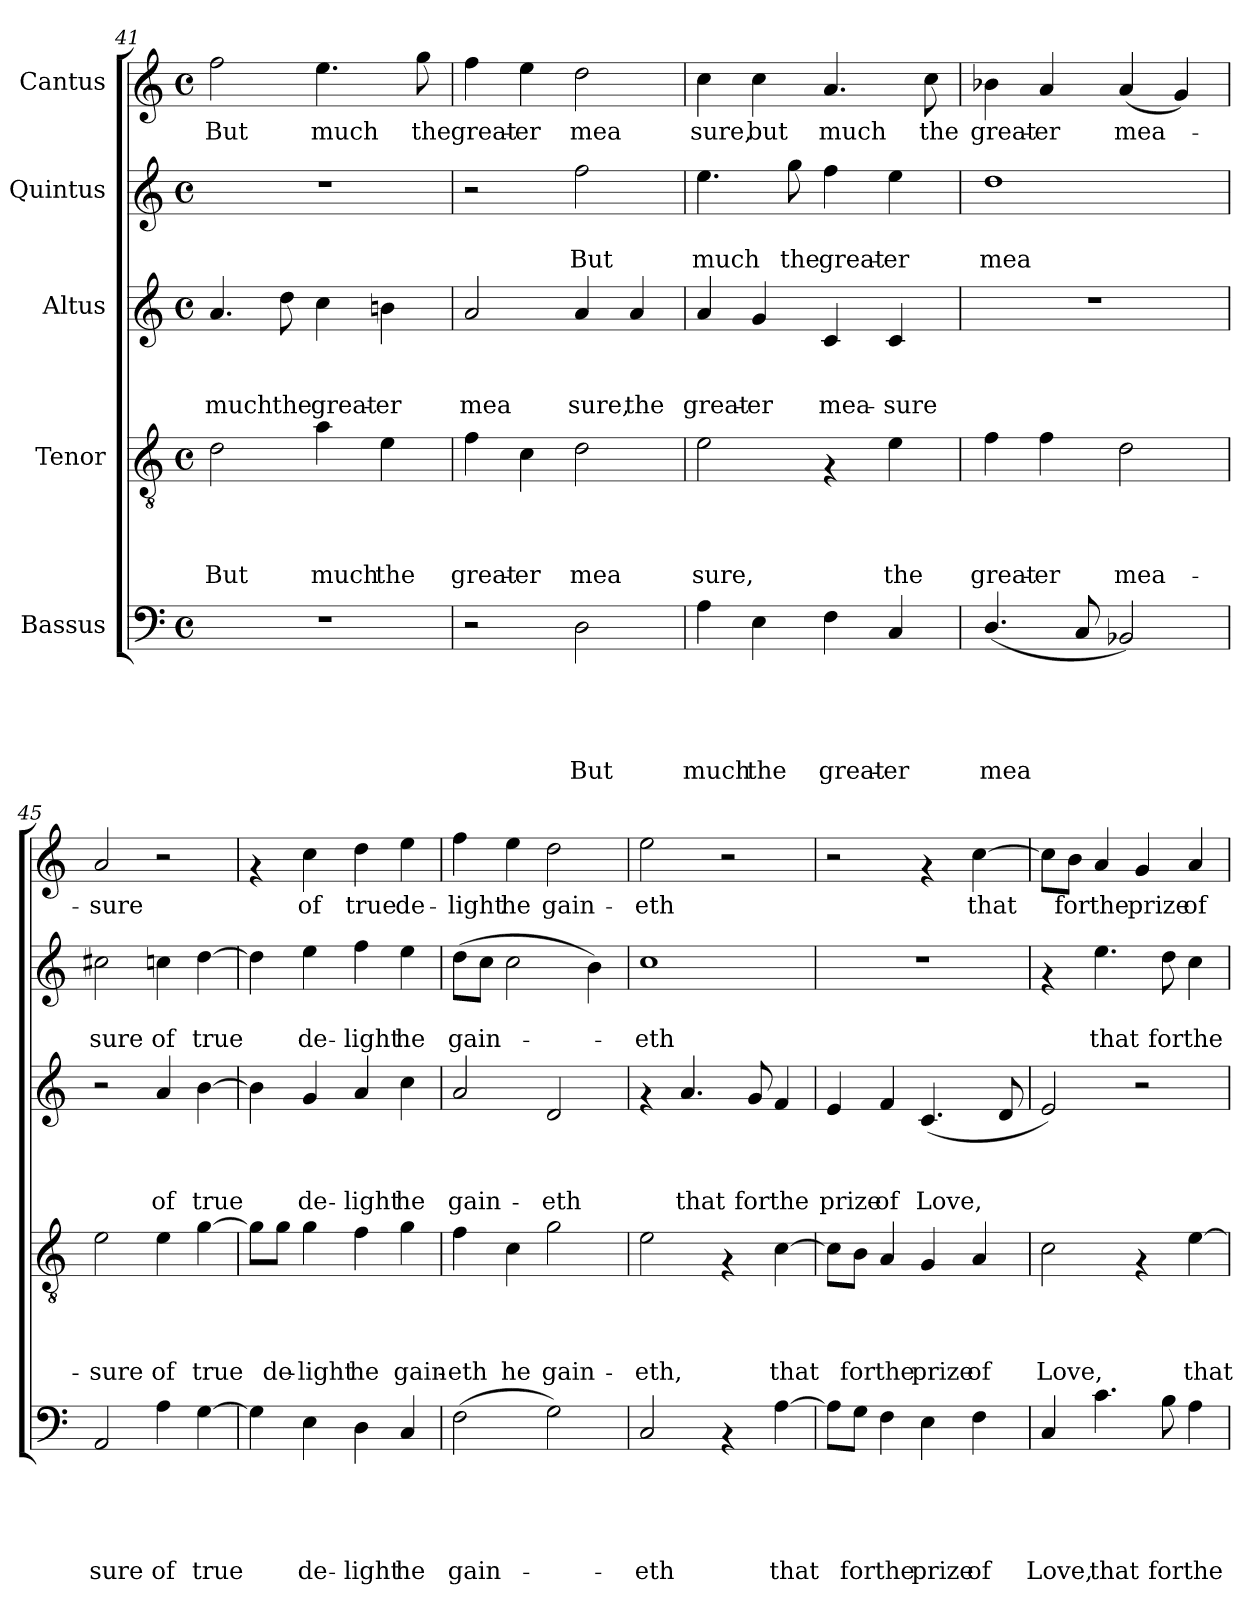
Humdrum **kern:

**kern	**text	**text	**text	**text	**text	**kern	**text	**text	**text	**text	**kern	**text	**text	**text	**kern	**text	**text	**kern	**text
*part5	*part5	*part5	*part5	*part5	*part5	*part4	*part4	*part4	*part4	*part4	*part3	*part3	*part3	*part3	*part2	*part2	*part2	*part1	*part1
*staff5	*staff5	*staff5	*staff5	*staff5	*staff5	*staff4	*staff4	*staff4	*staff4	*staff4	*staff3	*staff3	*staff3	*staff3	*staff2	*staff2	*staff2	*staff1	*staff1
*I"Bassus	*	*	*	*	*	*I"Tenor	*	*	*	*	*I"Altus	*	*	*	*I"Quintus	*	*	*I"Cantus	*
*clefF4	*	*	*	*	*	*clefGv2	*	*	*	*	*clefG2	*	*	*	*clefG2	*	*	*clefG2	*
*k[]	*	*	*	*	*	*k[]	*	*	*	*	*k[]	*	*	*	*k[]	*	*	*k[]	*
*C:	*	*	*	*	*	*C:	*	*	*	*	*C:	*	*	*	*C:	*	*	*C:	*
*M4/4	*	*	*	*	*	*M4/4	*	*	*	*	*M4/4	*	*	*	*M4/4	*	*	*M4/4	*
*met(c)	*	*	*	*	*	*met(c)	*	*	*	*	*met(c)	*	*	*	*met(c)	*	*	*met(c)	*
=41	=41	=41	=41	=41	=41	=41	=41	=41	=41	=41	=41	=41	=41	=41	=41	=41	=41	=41	=41
!	!	!	!	!	!	!	!	!	!	!LO:LY:b	!	!	!	!LO:LY:b	!	!	!	!	!LO:LY:b
1r	.	.	.	.	.	2d\	.	.	.	But	4.a/	.	.	much	1r	.	.	2ff\	But
!	!	!	!	!	!	!	!	!	!	!	!	!	!	!LO:LY:b	!	!	!	!	!
.	.	.	.	.	.	.	.	.	.	.	8dd\	.	.	the	.	.	.	.	.
!	!	!	!	!	!	!	!	!	!	!LO:LY:b	!	!	!	!LO:LY:b	!	!	!	!	!LO:LY:b
.	.	.	.	.	.	4a\	.	.	.	much	4cc\	.	.	great-	.	.	.	4.ee\	much
!	!	!	!	!	!	!	!	!	!	!LO:LY:b	!	!	!	!LO:LY:b	!	!	!	!	!
.	.	.	.	.	.	4e\	.	.	.	the	4bn\	.	.	-er	.	.	.	.	.
!	!	!	!	!	!	!	!	!	!	!	!	!	!	!	!	!	!	!	!LO:LY:b
.	.	.	.	.	.	.	.	.	.	.	.	.	.	.	.	.	.	8gg\	the
!!LO:PB:g=z
=42	=42	=42	=42	=42	=42	=42	=42	=42	=42	=42	=42	=42	=42	=42	=42	=42	=42	=42	=42
!	!	!	!	!	!	!	!	!	!	!LO:LY:b	!	!	!	!LO:LY:b	!	!	!	!	!LO:LY:b
2r	.	.	.	.	.	4f\	.	.	.	great-	2a/	.	.	mea	2r	.	.	4ff\	great-
!	!	!	!	!	!	!	!	!	!	!LO:LY:b	!	!	!	!	!	!	!	!	!LO:LY:b
.	.	.	.	.	.	4c\	.	.	.	-er	.	.	.	.	.	.	.	4ee\	-er
!	!	!	!	!	!LO:LY:b	!	!	!	!	!LO:LY:b	!	!	!	!LO:LY:b	!	!	!LO:LY:b	!	!LO:LY:b
2D\	.	.	.	.	But	2d\	.	.	.	mea	4a/	.	.	sure,	2ff\	.	But	2dd\	mea
!	!	!	!	!	!	!	!	!	!	!	!	!	!	!LO:LY:b	!	!	!	!	!
.	.	.	.	.	.	.	.	.	.	.	4a/	.	.	the	.	.	.	.	.
=43	=43	=43	=43	=43	=43	=43	=43	=43	=43	=43	=43	=43	=43	=43	=43	=43	=43	=43	=43
!	!	!	!	!	!LO:LY:b	!	!	!	!	!LO:LY:b	!	!	!	!LO:LY:b	!	!	!LO:LY:b	!	!LO:LY:b
4A\	.	.	.	.	much	2e\	.	.	.	sure,	4a/	.	.	great-	4.ee\	.	much	4cc\	sure,
!	!	!	!	!	!LO:LY:b	!	!	!	!	!	!	!	!	!LO:LY:b	!	!	!	!	!LO:LY:b
4E\	.	.	.	.	the	.	.	.	.	.	4g/	.	.	-er	.	.	.	4cc\	but
!	!	!	!	!	!	!	!	!	!	!	!	!	!	!	!	!	!LO:LY:b	!	!
.	.	.	.	.	.	.	.	.	.	.	.	.	.	.	8gg\	.	the	.	.
!	!	!	!	!	!LO:LY:b	!	!	!	!	!	!	!	!	!LO:LY:b	!	!	!LO:LY:b	!	!LO:LY:b
4F\	.	.	.	.	great-	4rF	.	.	.	.	4c/	.	.	mea-	4ff\	.	great-	4.a/	much
!	!	!	!	!	!LO:LY:b	!	!	!	!	!LO:LY:b	!	!	!	!LO:LY:b	!	!	!LO:LY:b	!	!
4C/	.	.	.	.	-er	4e\	.	.	.	the	4c/	.	.	-sure	4ee\	.	-er	.	.
!	!	!	!	!	!	!	!	!	!	!	!	!	!	!	!	!	!	!	!LO:LY:b
.	.	.	.	.	.	.	.	.	.	.	.	.	.	.	.	.	.	8cc\	the
=44	=44	=44	=44	=44	=44	=44	=44	=44	=44	=44	=44	=44	=44	=44	=44	=44	=44	=44	=44
!	!	!	!	!	!LO:LY:b	!	!	!	!	!LO:LY:b	!	!	!	!	!	!	!LO:LY:b	!	!LO:LY:b
(<4.D/	.	.	.	.	mea	4f\	.	.	.	great-	1r	.	.	.	1dd	.	mea	4b-X\	great-
!	!	!	!	!	!	!	!	!	!	!LO:LY:b	!	!	!	!	!	!	!	!	!LO:LY:b
.	.	.	.	.	.	4f\	.	.	.	-er	.	.	.	.	.	.	.	4a/	-er
8C/	.	.	.	.	.	.	.	.	.	.	.	.	.	.	.	.	.	.	.
!	!	!	!	!	!	!	!	!	!	!LO:LY:b	!	!	!	!	!	!	!	!	!LO:LY:b
2BB-X/)	.	.	.	.	.	2d\	.	.	.	mea-	.	.	.	.	.	.	.	(<4a/	mea-
.	.	.	.	.	.	.	.	.	.	.	.	.	.	.	.	.	.	4g/)	.
=45	=45	=45	=45	=45	=45	=45	=45	=45	=45	=45	=45	=45	=45	=45	=45	=45	=45	=45	=45
!	!	!	!	!	!LO:LY:b	!	!	!	!	!LO:LY:b	!	!	!	!	!	!	!LO:LY:b	!	!LO:LY:b
2AA/	.	.	.	.	sure	2e\	.	.	.	-sure	2r	.	.	.	2cc#X\	.	sure	2a/	-sure
!	!	!	!	!	!LO:LY:b	!	!	!	!	!LO:LY:b	!	!	!	!LO:LY:b	!	!	!LO:LY:b	!	!
4A\	.	.	.	.	of	4e\	.	.	.	of	4a/	.	.	of	4ccn\	.	of	2r	.
!	!	!	!	!	!LO:LY:b	!	!	!	!	!LO:LY:b	!	!	!	!LO:LY:b	!	!	!LO:LY:b	!	!
[>4G\	.	.	.	.	true	[>4g\	.	.	.	true	[>4b\	.	.	true	[>4dd\	.	true	.	.
=46	=46	=46	=46	=46	=46	=46	=46	=46	=46	=46	=46	=46	=46	=46	=46	=46	=46	=46	=46
4G\]	.	.	.	.	.	8g\L]	.	.	.	.	4b\]	.	.	.	4dd\]	.	.	4rf	.
!	!	!	!	!	!	!	!	!	!	!LO:LY:b	!	!	!	!	!	!	!	!	!
.	.	.	.	.	.	8g\J	.	.	.	de-	.	.	.	.	.	.	.	.	.
!	!	!	!	!	!LO:LY:b	!	!	!	!	!LO:LY:b	!	!	!	!LO:LY:b	!	!	!LO:LY:b	!	!LO:LY:b
4E\	.	.	.	.	de-	4g\	.	.	.	-light	4g/	.	.	de-	4ee\	.	de-	4cc\	of
!	!	!	!	!	!LO:LY:b	!	!	!	!	!LO:LY:b	!	!	!	!LO:LY:b	!	!	!LO:LY:b	!	!LO:LY:b
4D\	.	.	.	.	-light	4f\	.	.	.	he	4a/	.	.	-light	4ff\	.	-light	4dd\	true
!	!	!	!	!	!LO:LY:b	!	!	!	!	!LO:LY:b	!	!	!	!LO:LY:b	!	!	!LO:LY:b	!	!LO:LY:b
4C/	.	.	.	.	he	4g\	.	.	.	gain-	4cc\	.	.	he	4ee\	.	he	4ee\	de-
!!LO:PB:g=z
=47	=47	=47	=47	=47	=47	=47	=47	=47	=47	=47	=47	=47	=47	=47	=47	=47	=47	=47	=47
!	!	!	!	!	!LO:LY:b	!	!	!	!	!LO:LY:b	!	!	!	!LO:LY:b	!	!	!LO:LY:b	!	!LO:LY:b
(>2F\	.	.	.	.	gain-	4f\	.	.	.	-eth	2a/	.	.	gain-	(>8dd\L	.	gain-	4ff\	-light
.	.	.	.	.	.	.	.	.	.	.	.	.	.	.	8cc\J	.	.	.	.
!	!	!	!	!	!	!	!	!	!	!LO:LY:b	!	!	!	!	!	!	!	!	!LO:LY:b
.	.	.	.	.	.	4c\	.	.	.	he	.	.	.	.	2cc\	.	.	4ee\	he
!	!	!	!	!	!	!	!	!	!	!LO:LY:b	!	!	!	!LO:LY:b	!	!	!	!	!LO:LY:b
2G\)	.	.	.	.	.	2g\	.	.	.	gain-	2d/	.	.	-eth	.	.	.	2dd\	gain-
.	.	.	.	.	.	.	.	.	.	.	.	.	.	.	4b\)	.	.	.	.
=48	=48	=48	=48	=48	=48	=48	=48	=48	=48	=48	=48	=48	=48	=48	=48	=48	=48	=48	=48
!	!	!	!	!	!LO:LY:b	!	!	!	!	!LO:LY:b	!	!	!	!	!	!	!LO:LY:b	!	!LO:LY:b
2C/	.	.	.	.	-eth	2e\	.	.	.	-eth,	4rf	.	.	.	1cc	.	-eth	2ee\	-eth
!	!	!	!	!	!	!	!	!	!	!	!	!	!	!LO:LY:b	!	!	!	!	!
.	.	.	.	.	.	.	.	.	.	.	4.a/	.	.	that	.	.	.	.	.
4rAA	.	.	.	.	.	4rF	.	.	.	.	.	.	.	.	.	.	.	2r	.
!	!	!	!	!	!	!	!	!	!	!	!	!	!	!LO:LY:b	!	!	!	!	!
.	.	.	.	.	.	.	.	.	.	.	8g/	.	.	for	.	.	.	.	.
!	!	!	!	!	!LO:LY:b	!	!	!	!	!LO:LY:b	!	!	!	!LO:LY:b	!	!	!	!	!
[>4A\	.	.	.	.	that	[>4c\	.	.	.	that	4f/	.	.	the	.	.	.	.	.
=49	=49	=49	=49	=49	=49	=49	=49	=49	=49	=49	=49	=49	=49	=49	=49	=49	=49	=49	=49
!	!	!	!	!	!	!	!	!	!	!	!	!	!	!LO:LY:b	!	!	!	!	!
8A\L]	.	.	.	.	.	8c\L]	.	.	.	.	4e/	.	.	prize	1r	.	.	2r	.
!	!	!	!	!	!LO:LY:b	!	!	!	!	!LO:LY:b	!	!	!	!	!	!	!	!	!
8G\J	.	.	.	.	for	8B\J	.	.	.	for	.	.	.	.	.	.	.	.	.
!	!	!	!	!	!LO:LY:b	!	!	!	!	!LO:LY:b	!	!	!	!LO:LY:b	!	!	!	!	!
4F\	.	.	.	.	the	4A/	.	.	.	the	4f/	.	.	of	.	.	.	.	.
!	!	!	!	!	!LO:LY:b	!	!	!	!	!LO:LY:b	!	!	!	!LO:LY:b	!	!	!	!	!
4E\	.	.	.	.	prize	4G/	.	.	.	prize	(<4.c/	.	.	Love,	.	.	.	4rf	.
!	!	!	!	!	!LO:LY:b	!	!	!	!	!LO:LY:b	!	!	!	!	!	!	!	!	!LO:LY:b
4F\	.	.	.	.	of	4A/	.	.	.	of	.	.	.	.	.	.	.	[>4cc\	that
.	.	.	.	.	.	.	.	.	.	.	8d/	.	.	.	.	.	.	.	.
=50	=50	=50	=50	=50	=50	=50	=50	=50	=50	=50	=50	=50	=50	=50	=50	=50	=50	=50	=50
!	!	!	!	!	!LO:LY:b	!	!	!	!	!LO:LY:b	!	!	!	!	!	!	!	!	!
4C/	.	.	.	.	Love,	2c\	.	.	.	Love,	2e/)	.	.	.	4rf	.	.	8cc\L]	.
!	!	!	!	!	!	!	!	!	!	!	!	!	!	!	!	!	!	!	!LO:LY:b
.	.	.	.	.	.	.	.	.	.	.	.	.	.	.	.	.	.	8b\J	for
!	!	!	!	!	!LO:LY:b	!	!	!	!	!	!	!	!	!	!	!	!LO:LY:b	!	!LO:LY:b
4.c\	.	.	.	.	that	.	.	.	.	.	.	.	.	.	4.ee\	.	that	4a/	the
!	!	!	!	!	!	!	!	!	!	!	!	!	!	!	!	!	!	!	!LO:LY:b
.	.	.	.	.	.	4rF	.	.	.	.	2r	.	.	.	.	.	.	4g/	prize
!	!	!	!	!	!LO:LY:b	!	!	!	!	!	!	!	!	!	!	!	!LO:LY:b	!	!
8B\	.	.	.	.	for	.	.	.	.	.	.	.	.	.	8dd\	.	for	.	.
!	!	!	!	!	!LO:LY:b	!	!	!	!	!LO:LY:b	!	!	!	!	!	!	!LO:LY:b	!	!LO:LY:b
4A\	.	.	.	.	the	[>4e\	.	.	.	that	.	.	.	.	4cc\	.	the	4a/	of
=	=	=	=	=	=	=	=	=	=	=	=	=	=	=	=	=	=	=	=
*-	*-	*-	*-	*-	*-	*-	*-	*-	*-	*-	*-	*-	*-	*-	*-	*-	*-	*-	*-
